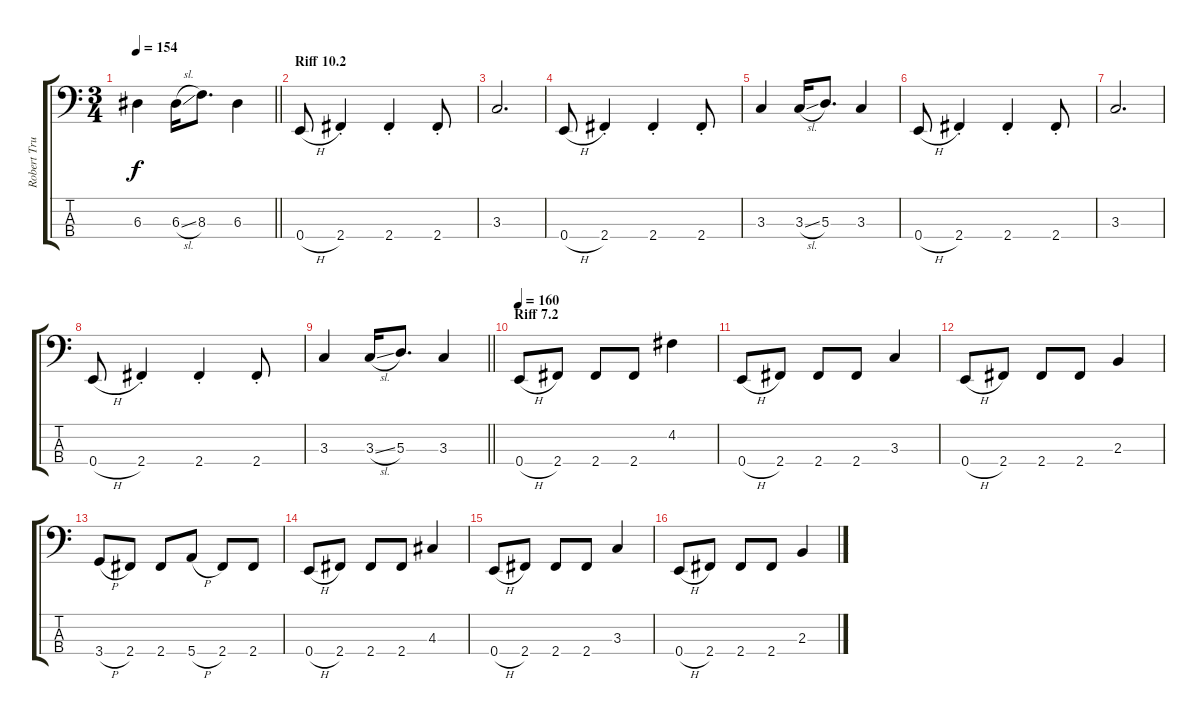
\track ("Robert Trujilo" "Robert Tru") {instrument electricbassfinger}
\staff {score tabs}
\tuning (G2 D2 A1 E1) {hide}
\ts (3 4)
\tempo 154
\clef f4
\barLineRight lightlight
\ks c
6.3.4{dy f} 6.3{sl}.16 8.3.8{d} 6.3.4 |
\section ("" "Riff 10.2")
0.4{h}.8 2.4{st}.4 2.4{st}.4 2.4{st}.8 |
3.3.2{d} |
0.4{h}.8 2.4{st}.4 2.4{st}.4 2.4{st}.8 |
3.3.4 3.3{sl}.16 5.3.8{d} 3.3.4 |
0.4{h}.8 2.4{st}.4 2.4{st}.4 2.4{st}.8 |
3.3.2{d} |
0.4{h}.8 2.4{st}.4 2.4{st}.4 2.4{st}.8 |
\barLineRight lightlight
3.3.4 3.3{sl}.16 5.3.8{d} 3.3.4 |
\section ("" "Riff 7.2")
\tempo 160
0.4{h}.8 2.4.8 2.4.8 2.4.8 4.2.4 |
0.4{h}.8 2.4.8 2.4.8 2.4.8 3.3.4 |
0.4{h}.8 2.4.8 2.4.8 2.4.8 2.3.4 |
3.4{h}.8 2.4.8 2.4.8 5.4{h}.8 2.4.8 2.4.8 |
0.4{h}.8 2.4.8 2.4.8 2.4.8 4.3.4 |
0.4{h}.8 2.4.8 2.4.8 2.4.8 3.3.4 |
0.4{h}.8 2.4.8 2.4.8 2.4.8 2.3.4
